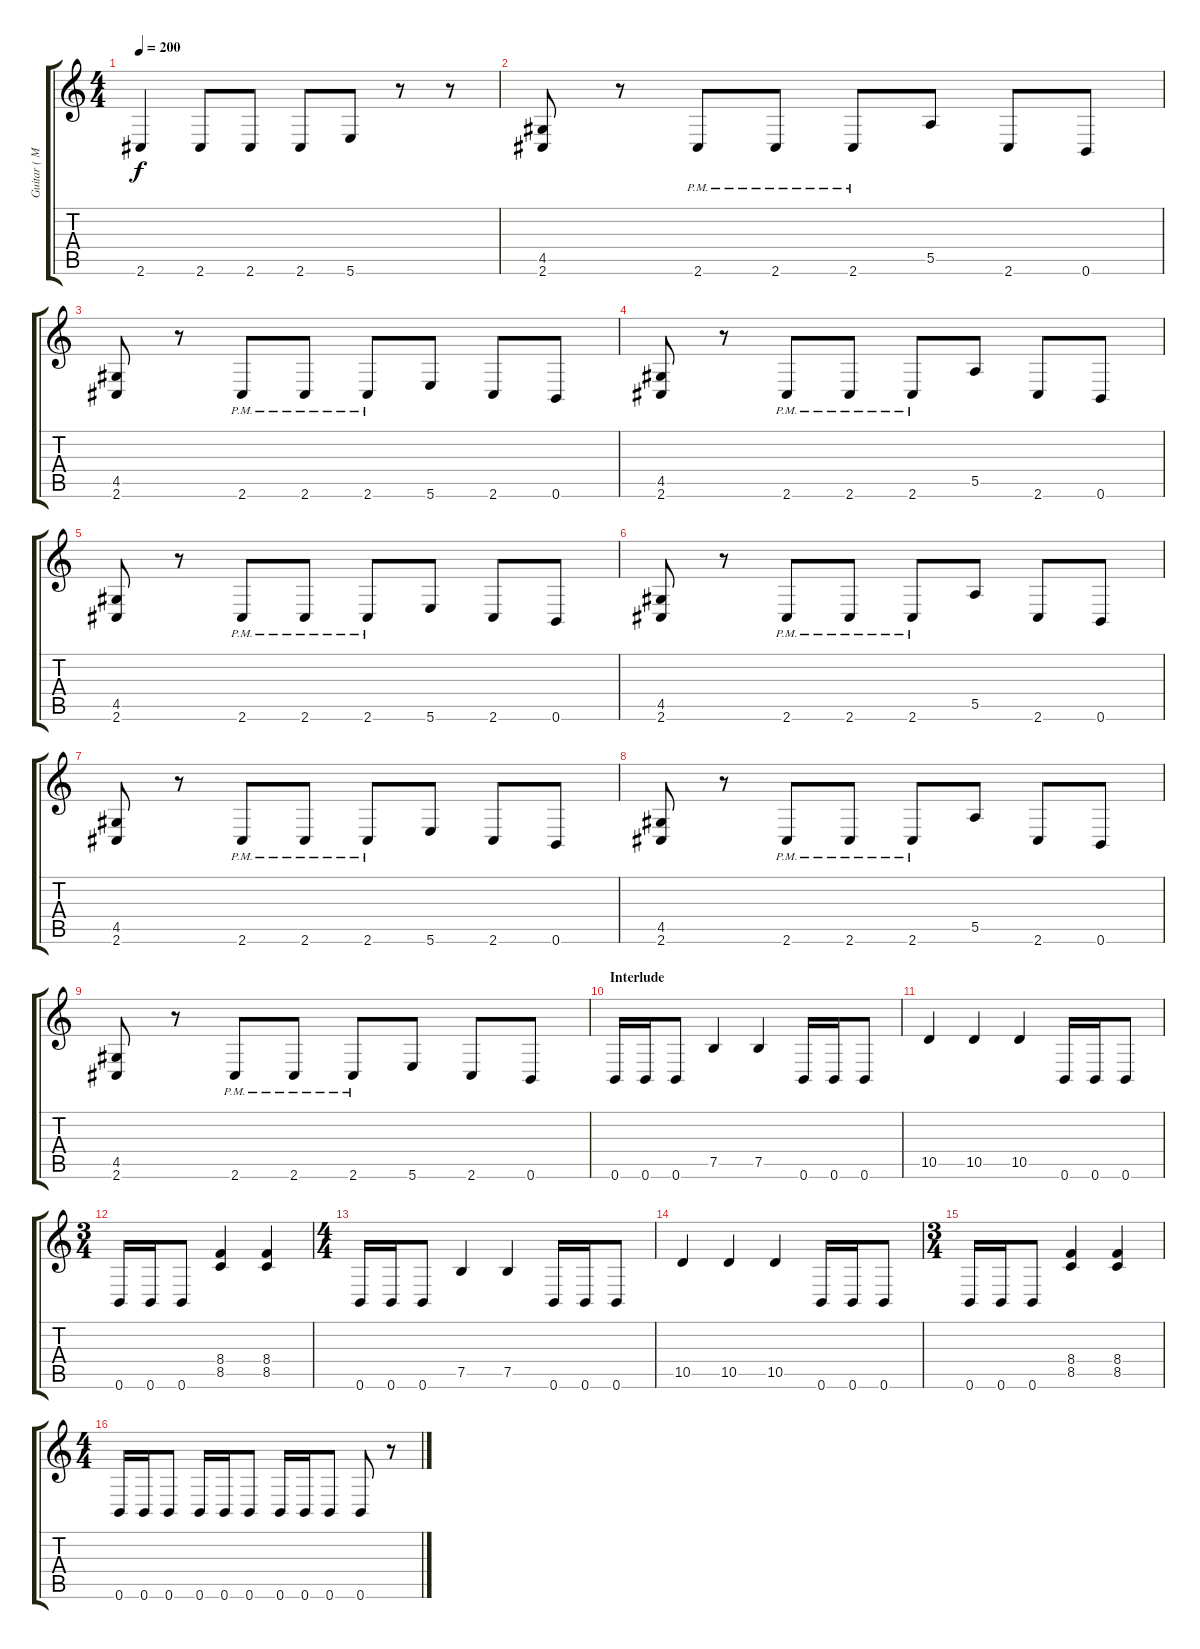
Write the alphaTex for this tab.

\track ("Guitar ( Mircea )" "Guitar ( M") {instrument distortionguitar}
\staff {score tabs}
\tuning (B3 Gb3 D3 A2 E2 B1) {hide}
\ts (4 4)
\tempo 200
\clef g2
\ks c
2.6.4{dy f} 2.6.8 2.6.8 2.6.8 5.6.8 r.8 r.8 |
(4.5 2.6).8 r.8 2.6{pm}.8 2.6{pm}.8 2.6{pm}.8 5.5.8 2.6.8 0.6.8 |
(4.5 2.6).8 r.8 2.6{pm}.8 2.6{pm}.8 2.6{pm}.8 5.6.8 2.6.8 0.6.8 |
(4.5 2.6).8 r.8 2.6{pm}.8 2.6{pm}.8 2.6{pm}.8 5.5.8 2.6.8 0.6.8 |
(4.5 2.6).8 r.8 2.6{pm}.8 2.6{pm}.8 2.6{pm}.8 5.6.8 2.6.8 0.6.8 |
(4.5 2.6).8 r.8 2.6{pm}.8 2.6{pm}.8 2.6{pm}.8 5.5.8 2.6.8 0.6.8 |
(4.5 2.6).8 r.8 2.6{pm}.8 2.6{pm}.8 2.6{pm}.8 5.6.8 2.6.8 0.6.8 |
(4.5 2.6).8 r.8 2.6{pm}.8 2.6{pm}.8 2.6{pm}.8 5.5.8 2.6.8 0.6.8 |
(4.5 2.6).8 r.8 2.6{pm}.8 2.6{pm}.8 2.6{pm}.8 5.6.8 2.6.8 0.6.8 |
\section ("" "Interlude")
0.6.16 0.6.16 0.6.8 7.5.4 7.5.4 0.6.16 0.6.16 0.6.8 |
10.5.4 10.5.4 10.5.4 0.6.16 0.6.16 0.6.8 |
\ts (3 4)
0.6.16 0.6.16 0.6.8 (8.4 8.5).4 (8.4 8.5).4 |
\ts (4 4)
0.6.16 0.6.16 0.6.8 7.5.4 7.5.4 0.6.16 0.6.16 0.6.8 |
10.5.4 10.5.4 10.5.4 0.6.16 0.6.16 0.6.8 |
\ts (3 4)
0.6.16 0.6.16 0.6.8 (8.4 8.5).4 (8.4 8.5).4 |
\ts (4 4)
0.6.16 0.6.16 0.6.8 0.6.16 0.6.16 0.6.8 0.6.16 0.6.16 0.6.8 0.6.8 r.8
